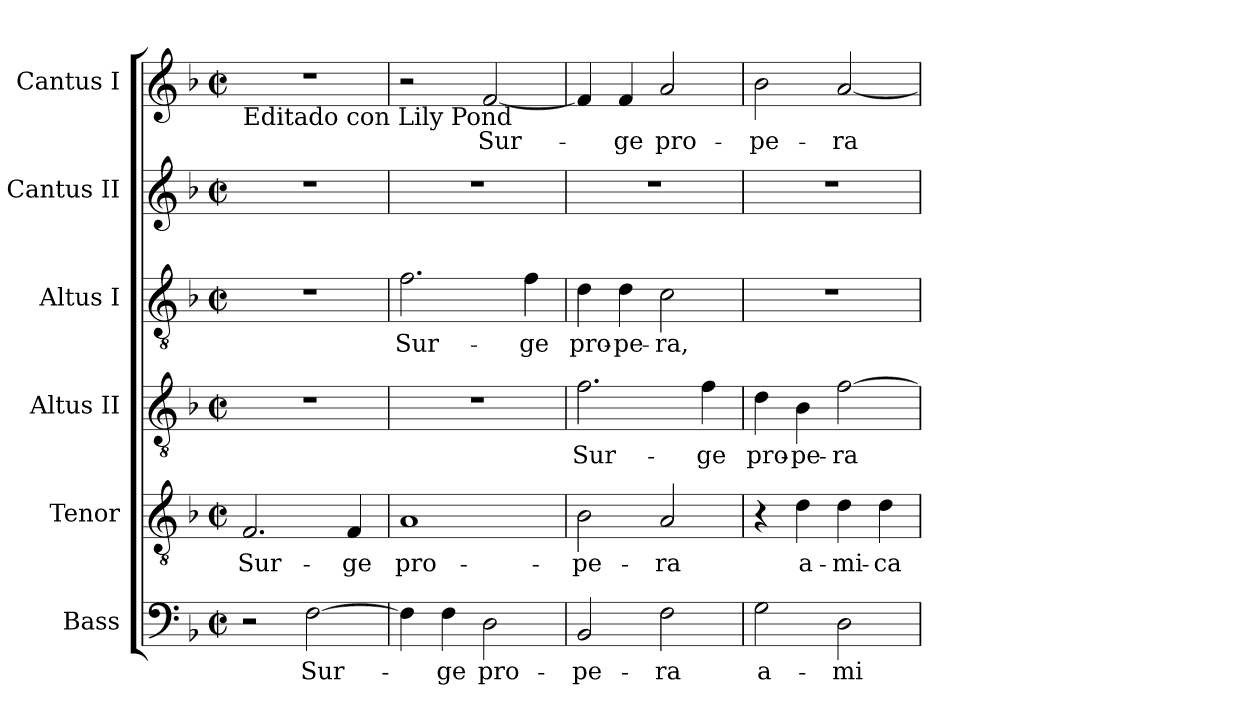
**kern	**text	**kern	**text	**kern	**text	**kern	**text	**kern	**kern	**text
*part6	*part6	*part5	*part5	*part4	*part4	*part3	*part3	*part2	*part1	*part1
*staff6	*staff6	*staff5	*staff5	*staff4	*staff4	*staff3	*staff3	*staff2	*staff1	*staff1
*I"Bass	*	*I"Tenor	*	*I"Altus II	*	*I"Altus I	*	*I"Cantus II	*I"Cantus I	*
*I'B.	*	*I'T.	*	*I'A. II	*	*I'A. I	*	*I'S. II	*I'S. I	*
!!LO:PB:g=z
*clefF4	*	*clefGv2	*	*clefGv2	*	*clefGv2	*	*clefG2	*clefG2	*
*	*	*ITrd7c12	*	*	*	*	*	*	*	*
*k[b-]	*	*k[b-]	*	*k[b-]	*	*k[b-]	*	*k[b-]	*k[b-]	*
*F:	*	*F:	*	*F:	*	*F:	*	*F:	*F:	*
*M2/2	*	*M2/2	*	*M2/2	*	*M2/2	*	*M2/2	*M2/2	*
*met(c|)	*	*met(c|)	*	*met(c|)	*	*met(c|)	*	*met(c|)	*met(c|)	*
=1	=1	=1	=1	=1	=1	=1	=1	=1	=1	=1
!	!	!	!	!	!	!	!	!	!LO:TX:b:t=Editado con Lily Pond	!
!	!	!	!LO:LY:b:color=#000000	!	!	!	!	!	!	!
2r	.	2.FFi/	Sur-	1r	.	1r	.	1r	1r	.
!	!LO:LY:b:color=#000000	!	!	!	!	!	!	!	!	!
[>2Fi\	Sur-	.	.	.	.	.	.	.	.	.
!	!	!	!LO:LY:b:color=#000000	!	!	!	!	!	!	!
.	.	4FFi/	-ge	.	.	.	.	.	.	.
=2	=2	=2	=2	=2	=2	=2	=2	=2	=2	=2
!	!	!	!LO:LY:b:color=#000000	!	!	!	!	!	!	!
!	!	!	!	!	!	!	!LO:LY:b:color=#000000	!	!	!
4Fi\]	.	1AAi	pro-	1r	.	2.fi\	Sur-	1r	2r	.
!	!LO:LY:b:color=#000000	!	!	!	!	!	!	!	!	!
4Fi\	-ge	.	.	.	.	.	.	.	.	.
!	!LO:LY:b:color=#000000	!	!	!	!	!	!	!	!	!
!	!	!	!	!	!	!	!	!	!	!LO:LY:b:color=#000000
2Di\	pro-	.	.	.	.	.	.	.	[<2fi/	Sur-
!	!	!	!	!	!	!	!LO:LY:b:color=#000000	!	!	!
.	.	.	.	.	.	4fi\	-ge	.	.	.
=3	=3	=3	=3	=3	=3	=3	=3	=3	=3	=3
!	!LO:LY:b:color=#000000	!	!	!	!	!	!	!	!	!
!	!	!	!LO:LY:b:color=#000000	!	!	!	!	!	!	!
!	!	!	!	!	!LO:LY:b:color=#000000	!	!	!	!	!
!	!	!	!	!	!	!	!LO:LY:b:color=#000000	!	!	!
2BB-i/	-pe-	2BB-i\	-pe-	2.fi\	Sur-	4di\	pro-	1r	4fi/]	.
!	!	!	!	!	!	!	!LO:LY:b:color=#000000	!	!	!
!	!	!	!	!	!	!	!	!	!	!LO:LY:b:color=#000000
.	.	.	.	.	.	4di\	-pe-	.	4fi/	-ge
!	!LO:LY:b:color=#000000	!	!	!	!	!	!	!	!	!
!	!	!	!LO:LY:b:color=#000000	!	!	!	!	!	!	!
!	!	!	!	!	!	!	!LO:LY:b:color=#000000	!	!	!
!	!	!	!	!	!	!	!	!	!	!LO:LY:b:color=#000000
2Fi\	-ra	2AAi/	-ra	.	.	2ci\	-ra,	.	2ai/	pro-
!	!	!	!	!	!LO:LY:b:color=#000000	!	!	!	!	!
.	.	.	.	4fi\	-ge	.	.	.	.	.
=4	=4	=4	=4	=4	=4	=4	=4	=4	=4	=4
!	!LO:LY:b:color=#000000	!	!	!	!	!	!	!	!	!
!	!	!	!	!	!LO:LY:b:color=#000000	!	!	!	!	!
!	!	!	!	!	!	!	!	!	!	!LO:LY:b:color=#000000
2Gi\	a-	4r	.	4di\	pro-	1r	.	1r	2b-i\	-pe-
!	!	!	!LO:LY:b:color=#000000	!	!	!	!	!	!	!
!	!	!	!	!	!LO:LY:b:color=#000000	!	!	!	!	!
.	.	4Di\	a-	4B-i\	-pe-	.	.	.	.	.
!	!LO:LY:b:color=#000000	!	!	!	!	!	!	!	!	!
!	!	!	!LO:LY:b:color=#000000	!	!	!	!	!	!	!
!	!	!	!	!	!LO:LY:b:color=#000000	!	!	!	!	!
!	!	!	!	!	!	!	!	!	!	!LO:LY:b:color=#000000
2Di\	-mi-	4Di\	-mi-	[>2fi\	-ra	.	.	.	[<2ai/	-ra
!	!	!	!LO:LY:b:color=#000000	!	!	!	!	!	!	!
.	.	4Di\	-ca-	.	.	.	.	.	.	.
=	=	=	=	=	=	=	=	=	=	=
*-	*-	*-	*-	*-	*-	*-	*-	*-	*-	*-
